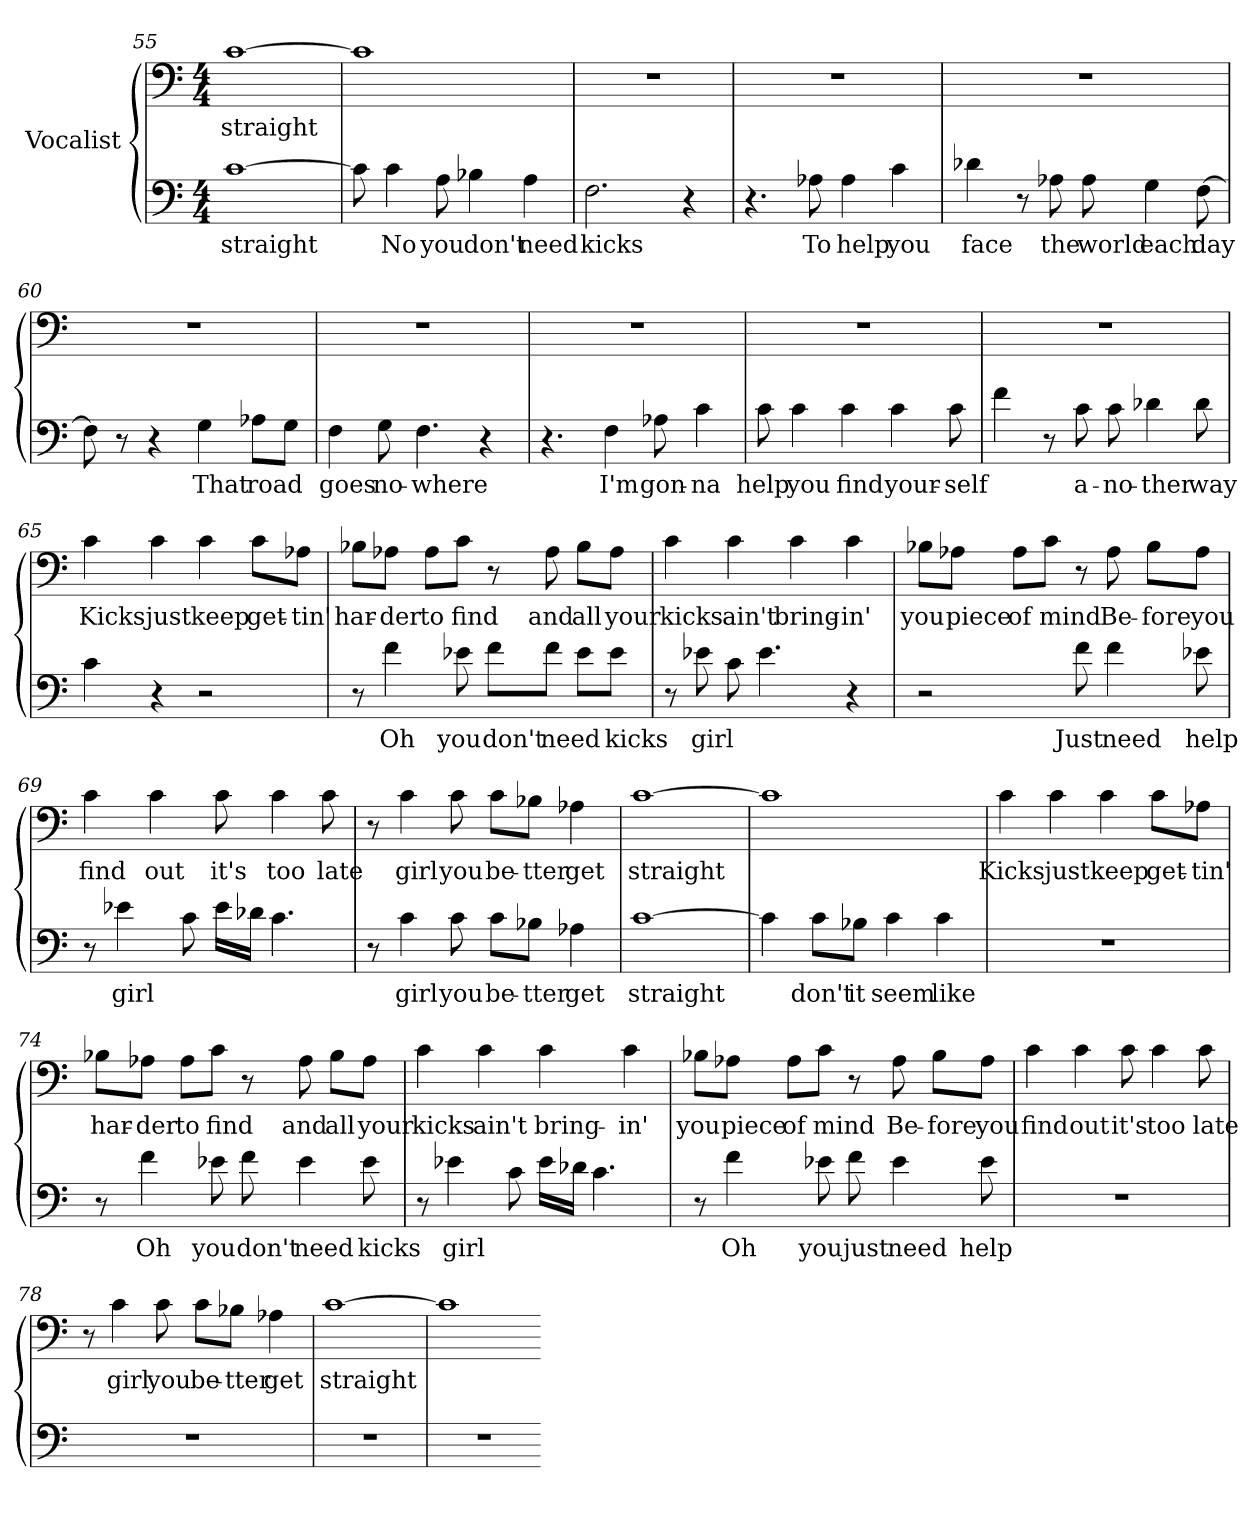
**kern	**text	**kern	**text
*part1	*part1	*part1	*part1
*staff2	*staff2	*staff1	*staff1
*I"Vocalist	*	*	*
*clefF4	*	*clefF4	*
*M4/4	*	*M4/4	*
=55	=55	=55	=55
[1c	straight	[1c	straight
=56	=56	=56	=56
8c]	_	1c]	_
4c	No	.	.
8A	you	.	.
4B-X	don't	.	.
4A	need	.	.
=57	=57	=57	=57
2.F	kicks	1r	.
4r	.	.	.
=58	=58	=58	=58
4.r	.	1r	.
8A-X	To	.	.
4A-	help	.	.
4c	you	.	.
=59	=59	=59	=59
4d-X	face	1r	.
8r	.	.	.
8A-X	the	.	.
8A-	world	.	.
4G	each	.	.
[8F	day	.	.
=60	=60	=60	=60
8F]	_	1r	.
8r	.	.	.
4r	.	.	.
4G	That	.	.
8A-X\L	road	.	.
8G\J	_	.	.
=61	=61	=61	=61
4F	goes	1r	.
8G	no-	.	.
4.F	-where	.	.
4r	.	.	.
=62	=62	=62	=62
4.r	.	1r	.
4F	I'm	.	.
8A-X	gon-	.	.
4c	-na	.	.
=63	=63	=63	=63
8c	help	1r	.
4c	you	.	.
4c	find	.	.
4c	your-	.	.
8c	-self	.	.
=64	=64	=64	=64
4f	_	1r	.
8r	.	.	.
8c	a-	.	.
8c	-no-	.	.
4d-X	-ther	.	.
8d-	way	.	.
=65	=65	=65	=65
4c	_	4c	Kicks
4r	.	4c	just
2r	.	4c	keep
.	.	8c\L	get-
.	.	8A-X\J	-tin'
=66	=66	=66	=66
8r	.	8B-X\L	har-
4f	Oh	8A-X\J	-der
.	.	8A-\L	to
8e-X	you	8c\J	find
8f\L	don't	8r	.
8f\J	need	8A-	and
8e-\L	_	8B-\L	all
8e-\J	kicks	8A-\J	your
=67	=67	=67	=67
8r	.	4c	kicks
8e-X	girl	.	.
8c	_	4c	ain't
4.e-	_	.	.
.	.	4c	bring-
4r	.	4c	-in'
=68	=68	=68	=68
2r	.	8B-X\L	you
.	.	8A-X\J	piece
.	.	8A-\L	of
.	.	8c\J	mind
8f	Just	8r	.
4f	need	8A-	Be-
.	.	8B-\L	-fore
8e-X	help	8A-\J	you
=69	=69	=69	=69
8r	.	4c	find
4e-X	girl	.	.
.	.	4c	out
8c	_	.	.
16e-\LL	_	8c	it's
16d-X\JJ	_	.	.
4.c	_	4c	too
.	.	8c	late
=70	=70	=70	=70
8r	.	8r	.
4c	girl	4c	girl
8c	you	8c	you
8c\L	be-	8c\L	be-
8B-X\J	-tter	8B-X\J	-tter
4A-X	get	4A-X	get
=71	=71	=71	=71
[1c	straight	[1c	straight
=72	=72	=72	=72
4c]	_	1c]	_
8c\L	don't	.	.
8B-X\J	it	.	.
4c	seem	.	.
4c	like	.	.
=73	=73	=73	=73
1r	.	4c	Kicks
.	.	4c	just
.	.	4c	keep
.	.	8c\L	get-
.	.	8A-X\J	-tin'
=74	=74	=74	=74
8r	.	8B-X\L	har-
4f	Oh	8A-X\J	-der
.	.	8A-\L	to
8e-X	you	8c\J	find
8f	don't	8r	.
4e-	need	8A-	and
.	.	8B-\L	all
8e-	kicks	8A-\J	your
=75	=75	=75	=75
8r	.	4c	kicks
4e-X	girl	.	.
.	.	4c	ain't
8c	_	.	.
16e-\LL	_	4c	bring-
16d-X\JJ	_	.	.
4.c	_	.	.
.	.	4c	-in'
=76	=76	=76	=76
8r	.	8B-X\L	you
4f	Oh	8A-X\J	piece
.	.	8A-\L	of
8e-X	you	8c\J	mind
8f	just	8r	.
4e-	need	8A-	Be-
.	.	8B-\L	-fore
8e-	help	8A-\J	you
=77	=77	=77	=77
1r	.	4c	find
.	.	4c	out
.	.	8c	it's
.	.	4c	too
.	.	8c	late
=78	=78	=78	=78
1r	.	8r	.
.	.	4c	girl
.	.	8c	you
.	.	8c\L	be-
.	.	8B-X\J	-tter
.	.	4A-X	get
=79	=79	=79	=79
1r	.	[1c	straight
=80	=80	=80	=80
1r	.	1c]	_
=-	=-	=-	=-
*-	*-	*-	*-
